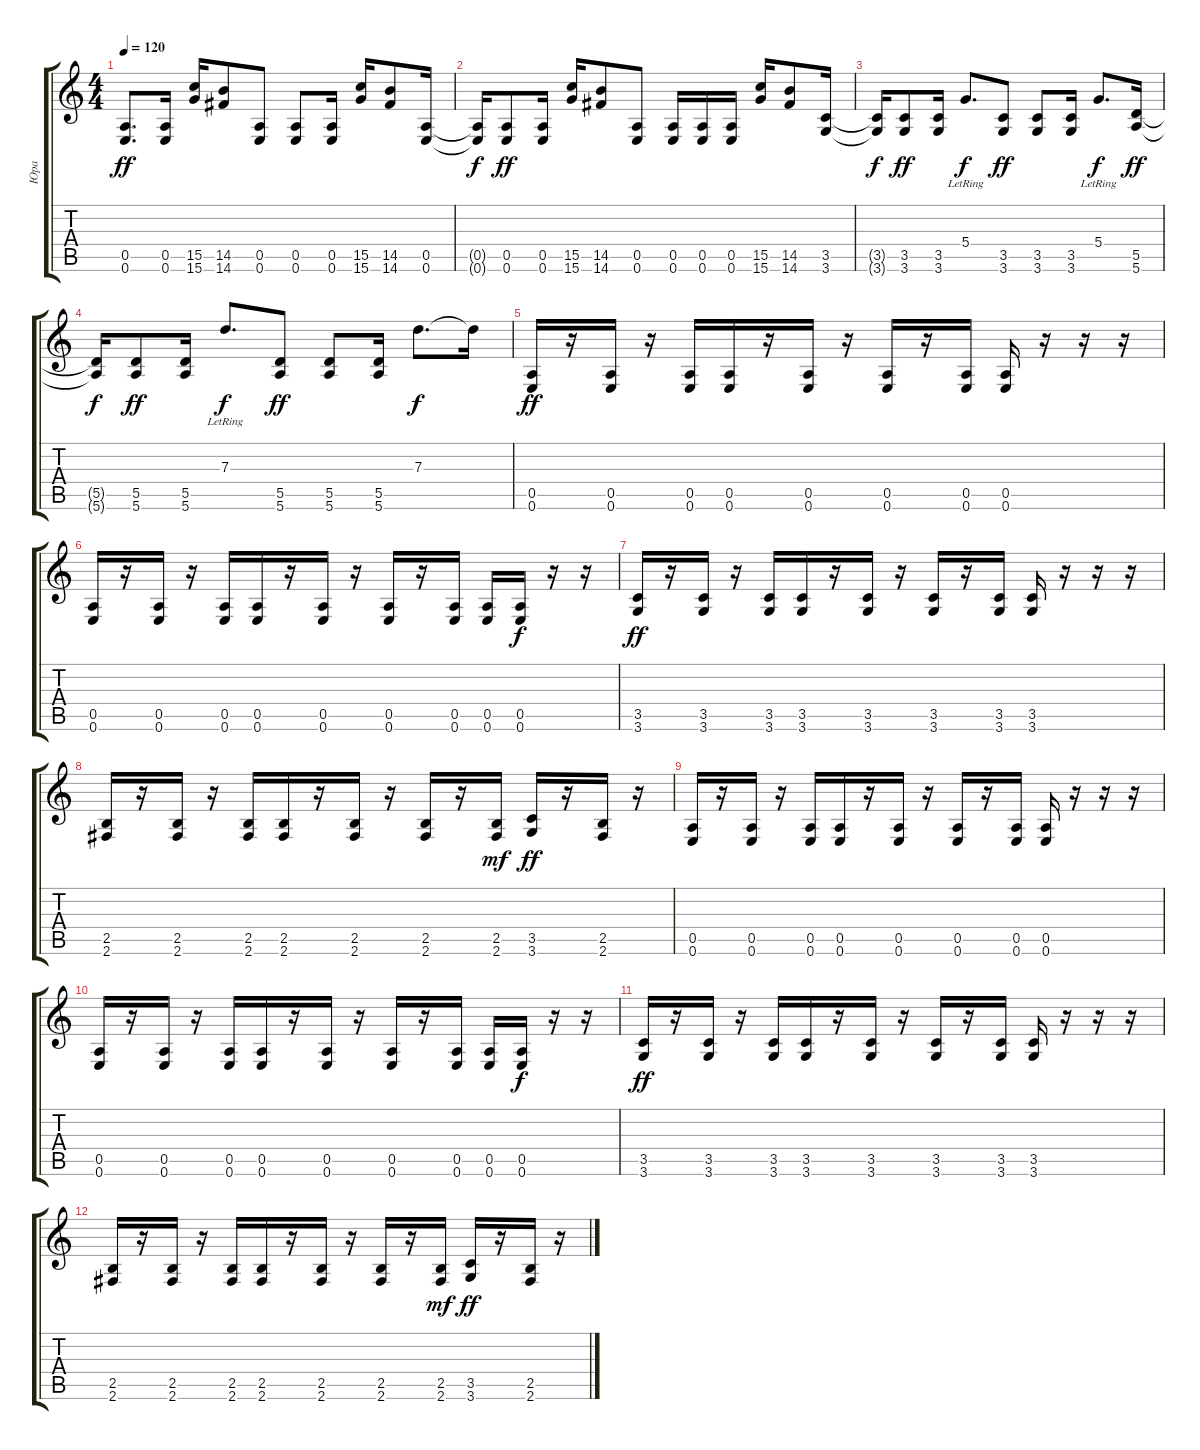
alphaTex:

\track ("Юра" "Юра") {instrument distortionguitar}
\staff {score tabs}
\tuning (E4 B3 G3 D3 A2 E2) {hide}
\ts (4 4)
\tempo 120
\clef g2
\ks c
(0.5 0.6).8{d dy ff} (0.5 0.6).16 (15.5 15.6).16 (14.5 14.6).8 (0.5 0.6).8 (0.5 0.6).8 (0.5 0.6).16 (15.5 15.6).16 (14.5 14.6).8 (0.5 0.6).16 |
(0.5{t} 0.6{t}).16{dy f} (0.5 0.6).8{dy ff} (0.5 0.6).16 (15.5 15.6).16 (14.5 14.6).8 (0.5 0.6).8 (0.5 0.6).16 (0.5 0.6).16 (0.5 0.6).16 (15.5 15.6).16 (14.5 14.6).8 (3.5 3.6).16 |
(3.5{t} 3.6{t}).16{dy f} (3.5 3.6).8{dy ff} (3.5 3.6).16 5.4{lr}.8{d dy f} (3.5 3.6).8{dy ff} (3.5 3.6).8 (3.5 3.6).16 5.4{lr}.8{d dy f} (5.5 5.6).16{dy ff} |
(5.5{t} 5.6{t}).16{dy f} (5.5 5.6).8{dy ff} (5.5 5.6).16 7.3{lr}.8{d dy f} (5.5 5.6).8{dy ff} (5.5 5.6).8 (5.5 5.6).16 7.3.8{d dy f} 7.3{t}.16 |
(0.5 0.6).16{dy ff volume 13} r.16 (0.5 0.6).16 r.16 (0.5 0.6).16 (0.5 0.6).16 r.16 (0.5 0.6).16 r.16 (0.5 0.6).16 r.16 (0.5 0.6).16 (0.5 0.6).16 r.16 r.16 r.16 |
(0.5 0.6).16 r.16 (0.5 0.6).16 r.16 (0.5 0.6).16 (0.5 0.6).16 r.16 (0.5 0.6).16 r.16 (0.5 0.6).16 r.16 (0.5 0.6).16 (0.5 0.6).16 (0.5 0.6).16{dy f} r.16 r.16 |
(3.5 3.6).16{dy ff} r.16 (3.5 3.6).16 r.16 (3.5 3.6).16 (3.5 3.6).16 r.16 (3.5 3.6).16 r.16 (3.5 3.6).16 r.16 (3.5 3.6).16 (3.5 3.6).16 r.16 r.16 r.16 |
(2.5 2.6).16 r.16 (2.5 2.6).16 r.16 (2.5 2.6).16 (2.5 2.6).16 r.16 (2.5 2.6).16 r.16 (2.5 2.6).16 r.16 (2.5 2.6).16{dy mf} (3.5 3.6).16{dy ff} r.16 (2.5 2.6).16 r.16 |
(0.5 0.6).16{volume 13} r.16 (0.5 0.6).16 r.16 (0.5 0.6).16 (0.5 0.6).16 r.16 (0.5 0.6).16 r.16 (0.5 0.6).16 r.16 (0.5 0.6).16 (0.5 0.6).16 r.16 r.16 r.16 |
(0.5 0.6).16 r.16 (0.5 0.6).16 r.16 (0.5 0.6).16 (0.5 0.6).16 r.16 (0.5 0.6).16 r.16 (0.5 0.6).16 r.16 (0.5 0.6).16 (0.5 0.6).16 (0.5 0.6).16{dy f} r.16 r.16 |
(3.5 3.6).16{dy ff} r.16 (3.5 3.6).16 r.16 (3.5 3.6).16 (3.5 3.6).16 r.16 (3.5 3.6).16 r.16 (3.5 3.6).16 r.16 (3.5 3.6).16 (3.5 3.6).16 r.16 r.16 r.16 |
(2.5 2.6).16 r.16 (2.5 2.6).16 r.16 (2.5 2.6).16 (2.5 2.6).16 r.16 (2.5 2.6).16 r.16 (2.5 2.6).16 r.16 (2.5 2.6).16{dy mf} (3.5 3.6).16{dy ff} r.16 (2.5 2.6).16 r.16
